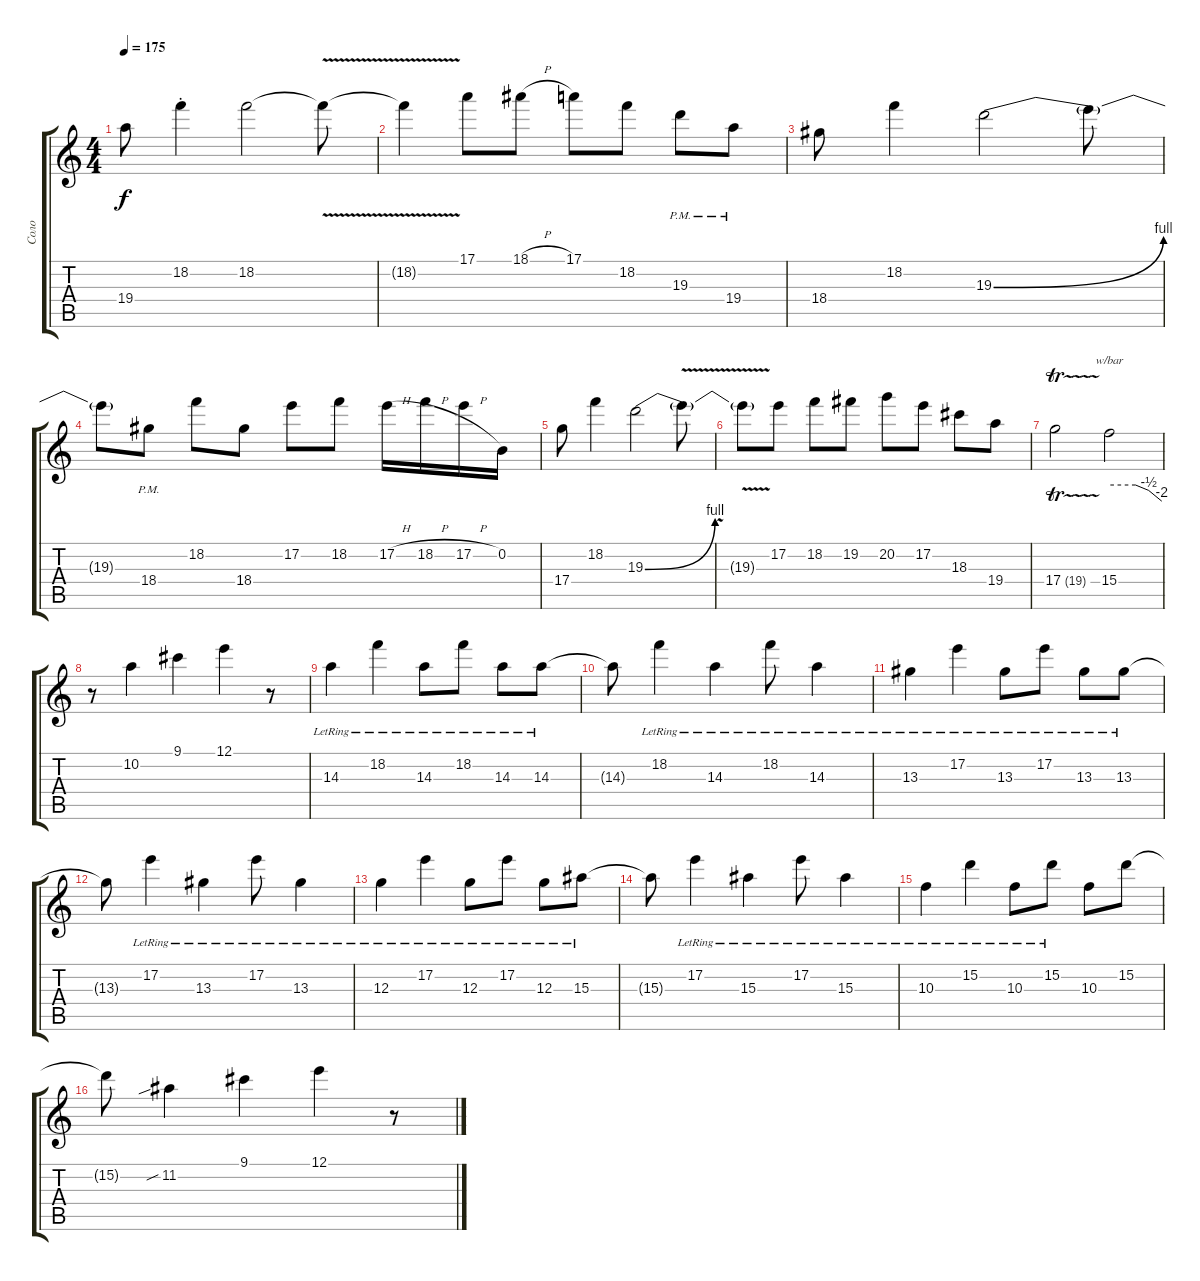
\track ("Соло" "Соло") {instrument distortionguitar}
\staff {score tabs}
\tuning (E4 B3 G3 D3 A2 E2) {hide}
\ts (4 4)
\tempo 175
\clef g2
\ks c
19.4.8{dy f} 18.2{st}.4 18.2.2 18.2{v t}.8 |
18.2{t}.4 17.1.8 18.1{h}.8 17.1.8 18.2.8 19.3{pm}.8 19.4{pm}.8 |
18.4.8 18.2.4 19.3{be (bend 0 0 60 4)}.2 19.3{t}.8 |
19.3{t}.8 18.4{pm}.8 18.2.8 18.4.8 17.2.8 18.2.8 17.2{h}.16 18.2{h}.16 17.2{h}.16 0.2.16 |
17.4.8 18.2.4 19.3{be (bend 0 0 60 4)}.2 19.3{v t}.8 |
19.3{t}.8 17.2.8 18.2.8 19.2.8 20.2.8 17.2.8 18.3.8 19.4.8 |
17.4{tr (19 16)}.2 15.4.2{tbe (custom default 0 0 30 0 45 -2 60 -8)} |
r.8 10.2.4 9.1.4 12.1.4 r.8 |
14.3{lr}.4{instrument acousticguitarsteel} 18.2{lr}.4 14.3{lr}.8 18.2{lr}.8 14.3{lr}.8 14.3{lr}.8 |
14.3{t}.8 18.2{lr}.4 14.3{lr}.4 18.2{lr}.8 14.3{lr}.4 |
13.3{lr}.4 17.2{lr}.4 13.3{lr}.8 17.2{lr}.8 13.3{lr}.8 13.3{lr}.8 |
13.3{t}.8 17.2{lr}.4 13.3{lr}.4 17.2{lr}.8 13.3{lr}.4 |
12.3{lr}.4 17.2{lr}.4 12.3{lr}.8 17.2{lr}.8 12.3{lr}.8 15.3{lr}.8 |
15.3{t}.8 17.2{lr}.4 15.3{lr}.4 17.2{lr}.8 15.3{lr}.4 |
10.3{lr}.4 15.2{lr}.4 10.3{lr}.8 15.2{lr}.8 10.3.8 15.2.8 |
15.2{t}.8 11.2{sib}.4 9.1.4 12.1.4 r.8
